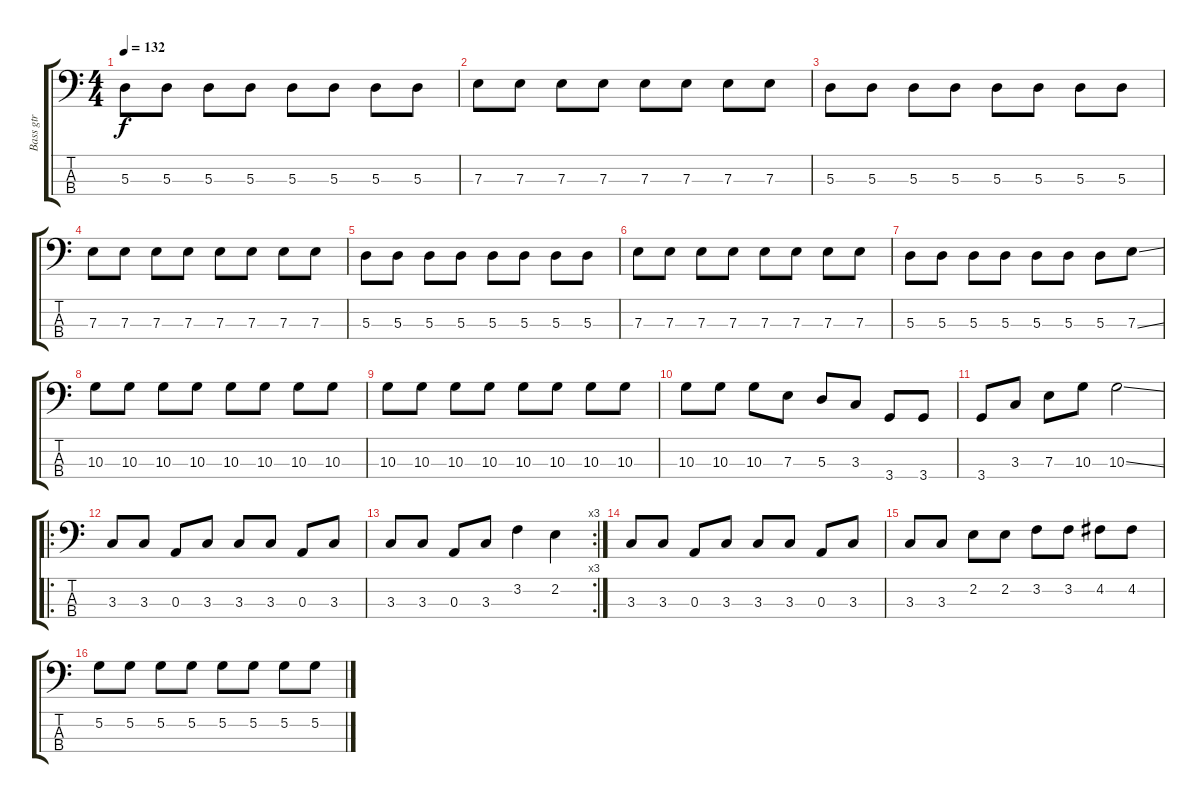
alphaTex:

\track ("Bass gtr" "Bass gtr") {instrument electricbassfinger}
\staff {score tabs}
\tuning (G2 D2 A1 E1) {hide}
\ts (4 4)
\tempo 132
\clef f4
\ks c
5.3.8{dy f} 5.3.8 5.3.8 5.3.8 5.3.8 5.3.8 5.3.8 5.3.8 |
7.3.8 7.3.8 7.3.8 7.3.8 7.3.8 7.3.8 7.3.8 7.3.8 |
5.3.8 5.3.8 5.3.8 5.3.8 5.3.8 5.3.8 5.3.8 5.3.8 |
7.3.8 7.3.8 7.3.8 7.3.8 7.3.8 7.3.8 7.3.8 7.3.8 |
5.3.8 5.3.8 5.3.8 5.3.8 5.3.8 5.3.8 5.3.8 5.3.8 |
7.3.8 7.3.8 7.3.8 7.3.8 7.3.8 7.3.8 7.3.8 7.3.8 |
5.3.8 5.3.8 5.3.8 5.3.8 5.3.8 5.3.8 5.3.8 7.3{ss}.8 |
10.3.8 10.3.8 10.3.8 10.3.8 10.3.8 10.3.8 10.3.8 10.3.8 |
10.3.8 10.3.8 10.3.8 10.3.8 10.3.8 10.3.8 10.3.8 10.3.8 |
10.3.8 10.3.8 10.3.8 7.3.8 5.3.8 3.3.8 3.4.8 3.4.8 |
3.4.8 3.3.8 7.3.8 10.3.8 10.3{ss}.2 |
\ro
3.3.8 3.3.8 0.3.8 3.3.8 3.3.8 3.3.8 0.3.8 3.3.8 |
\rc 3
3.3.8 3.3.8 0.3.8 3.3.8 3.2.4 2.2.4 |
3.3.8 3.3.8 0.3.8 3.3.8 3.3.8 3.3.8 0.3.8 3.3.8 |
3.3.8 3.3.8 2.2.8 2.2.8 3.2.8 3.2.8 4.2.8 4.2.8 |
5.2.8 5.2.8 5.2.8 5.2.8 5.2.8 5.2.8 5.2.8 5.2.8
